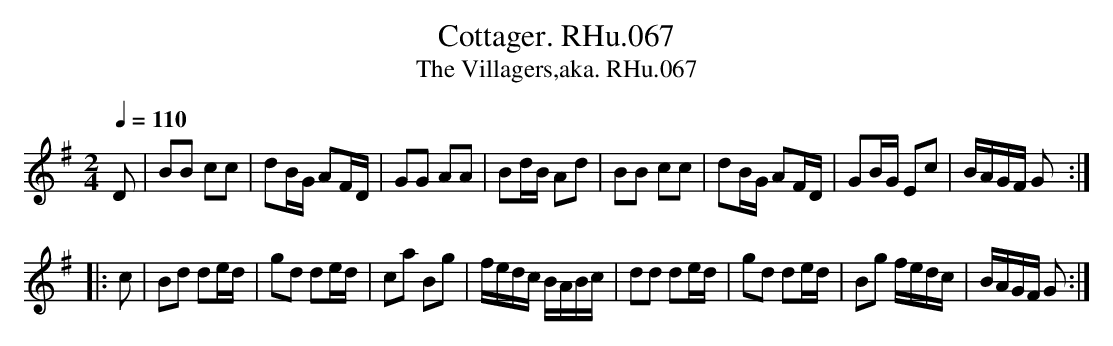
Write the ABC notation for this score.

X:1
T:Cottager. RHu.067
T:Villagers,aka. RHu.067, The
M:2/4
L:1/8
Q:1/4=110
K:G
D|BB cc|dB/G/ AF/D/|GG AA|Bd/B/ Ad|\
BB cc|dB/G/ AF/D/|GB/G/ Ec|B/A/G/F/ G:|
|:c|Bd de/d/|gd de/d/|ca Bg|f/e/d/c/ B/A/B/c/|\
dd de/d/|gd de/d/|Bg f/e/d/c/|B/A/G/F/ G:|
